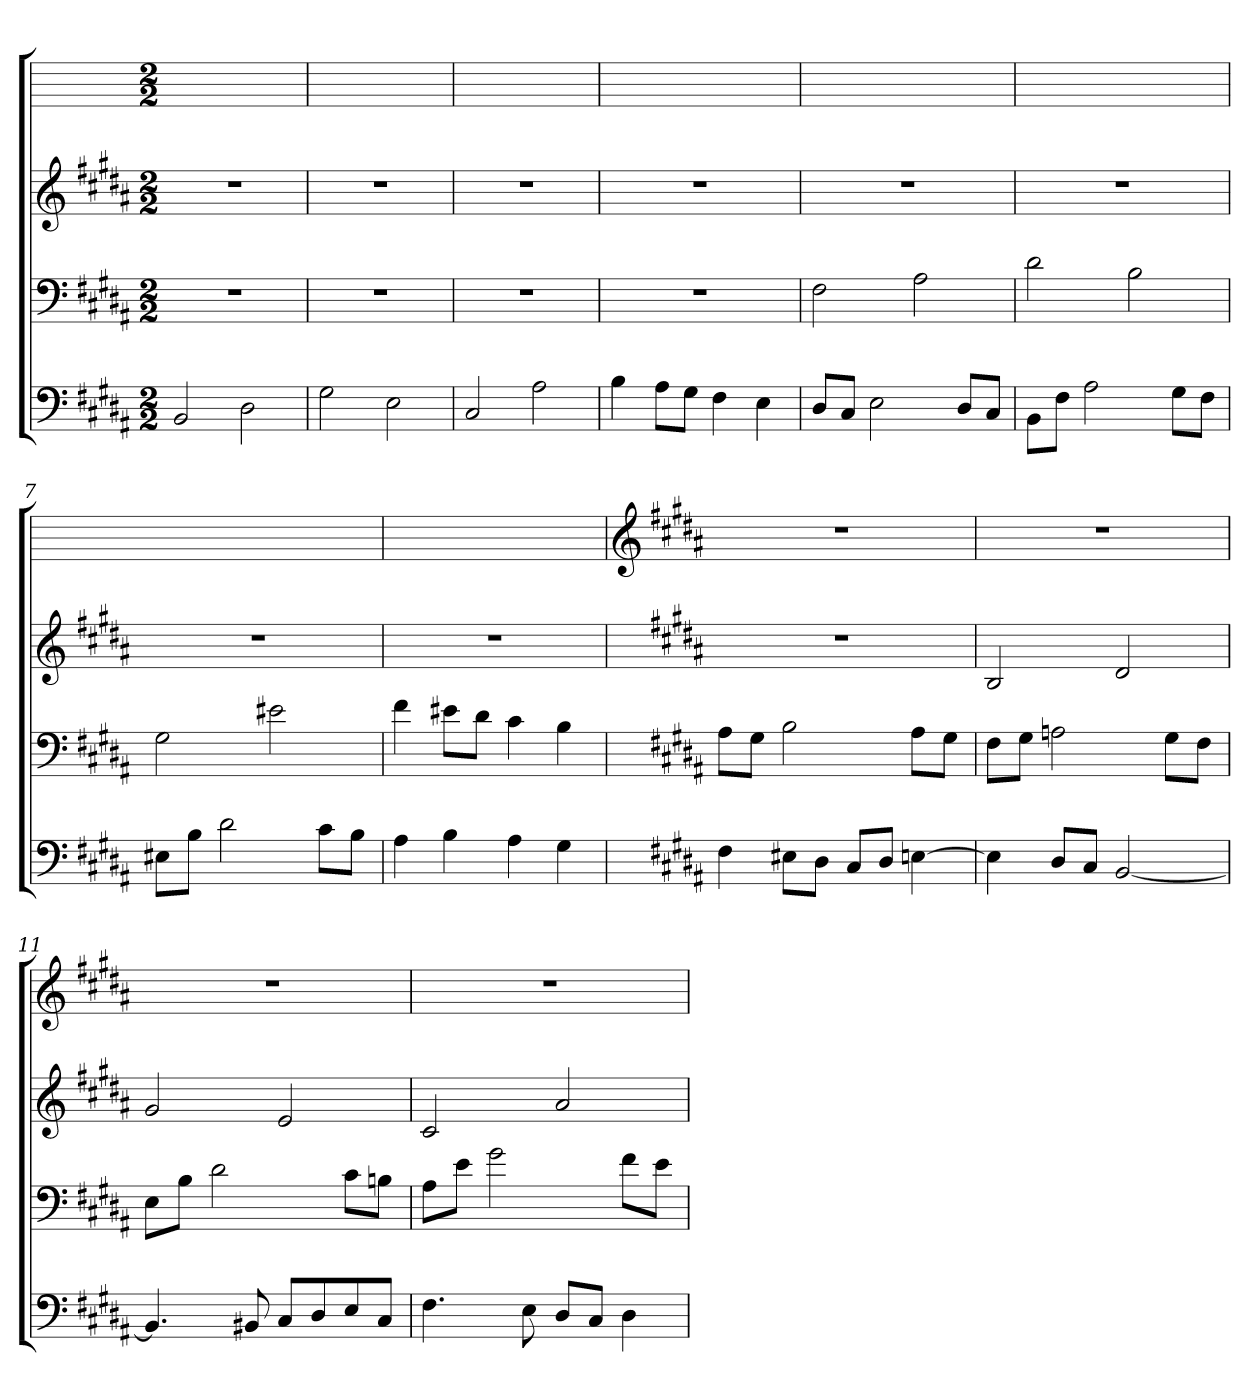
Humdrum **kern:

**kern	**kern	**kern	**kern
*part4	*part3	*part2	*part1
*staff4	*staff3	*staff2	*staff1
*clefF4	*clefF4	*clefG2	*
*k[f#c#g#d#a#]	*k[f#c#g#d#a#]	*k[f#c#g#d#a#]	*
*B:	*B:	*B:	*
*M2/2	*M2/2	*M2/2	*M2/2
*MM116	*MM116	*MM116	*MM116
=1	=1	=1	=1
2BB	1r	1r	1ryy
2D#	.	.	.
=2	=2	=2	=2
2G#	1r	1r	1ryy
2E	.	.	.
=3	=3	=3	=3
2C#	1r	1r	1ryy
2A#	.	.	.
=4	=4	=4	=4
4B	1r	1r	1ryy
8A#\L	.	.	.
8G#\J	.	.	.
4F#	.	.	.
4E	.	.	.
=5	=5	=5	=5
8D#/L	2F#	1r	1ryy
8C#/J	.	.	.
2E	.	.	.
.	2A#	.	.
8D#/L	.	.	.
8C#/J	.	.	.
=6	=6	=6	=6
8BB\L	2d#	1r	1ryy
8F#\J	.	.	.
2A#	.	.	.
.	2B	.	.
8G#\L	.	.	.
8F#\J	.	.	.
=7	=7	=7	=7
8E#X\L	2G#	1r	1ryy
8B\J	.	.	.
2d#	.	.	.
.	2e#X	.	.
8c#\L	.	.	.
8B\J	.	.	.
=8	=8	=8	=8
4A#	4f#	1r	1ryy
4B	8e#X\L	.	.
.	8d#\J	.	.
4A#	4c#	.	.
4G#	4B	.	.
=9	=9	=9	=9
*	*	*	*clefG2
*	*	*	*k[f#c#g#d#a#]
4F#	8A#\L	1r	1r
.	8G#\J	.	.
8E#X\L	2B	.	.
8D#\J	.	.	.
8C#/L	.	.	.
8D#/J	.	.	.
[4En	8A#\L	.	.
.	8G#\J	.	.
=10	=10	=10	=10
4E]	8F#\L	2B	1r
.	8G#\J	.	.
8D#/L	2An	.	.
8C#/J	.	.	.
[2BB	.	2d#	.
.	8G#\L	.	.
.	8F#\J	.	.
=11	=11	=11	=11
4.BB]	8E\L	2g#	1r
.	8B\J	.	.
.	2d#	.	.
8BB#X	.	.	.
8C#/L	.	2e	.
8D#/	.	.	.
8E/	8c#\L	.	.
8C#/J	8Bn\J	.	.
=12	=12	=12	=12
4.F#	8A#\L	2c#	1r
.	8e\J	.	.
.	2g#	.	.
8E	.	.	.
8D#/L	.	2a#	.
8C#/J	.	.	.
4D#	8f#\L	.	.
.	8e\J	.	.
=	=	=	=
*-	*-	*-	*-
